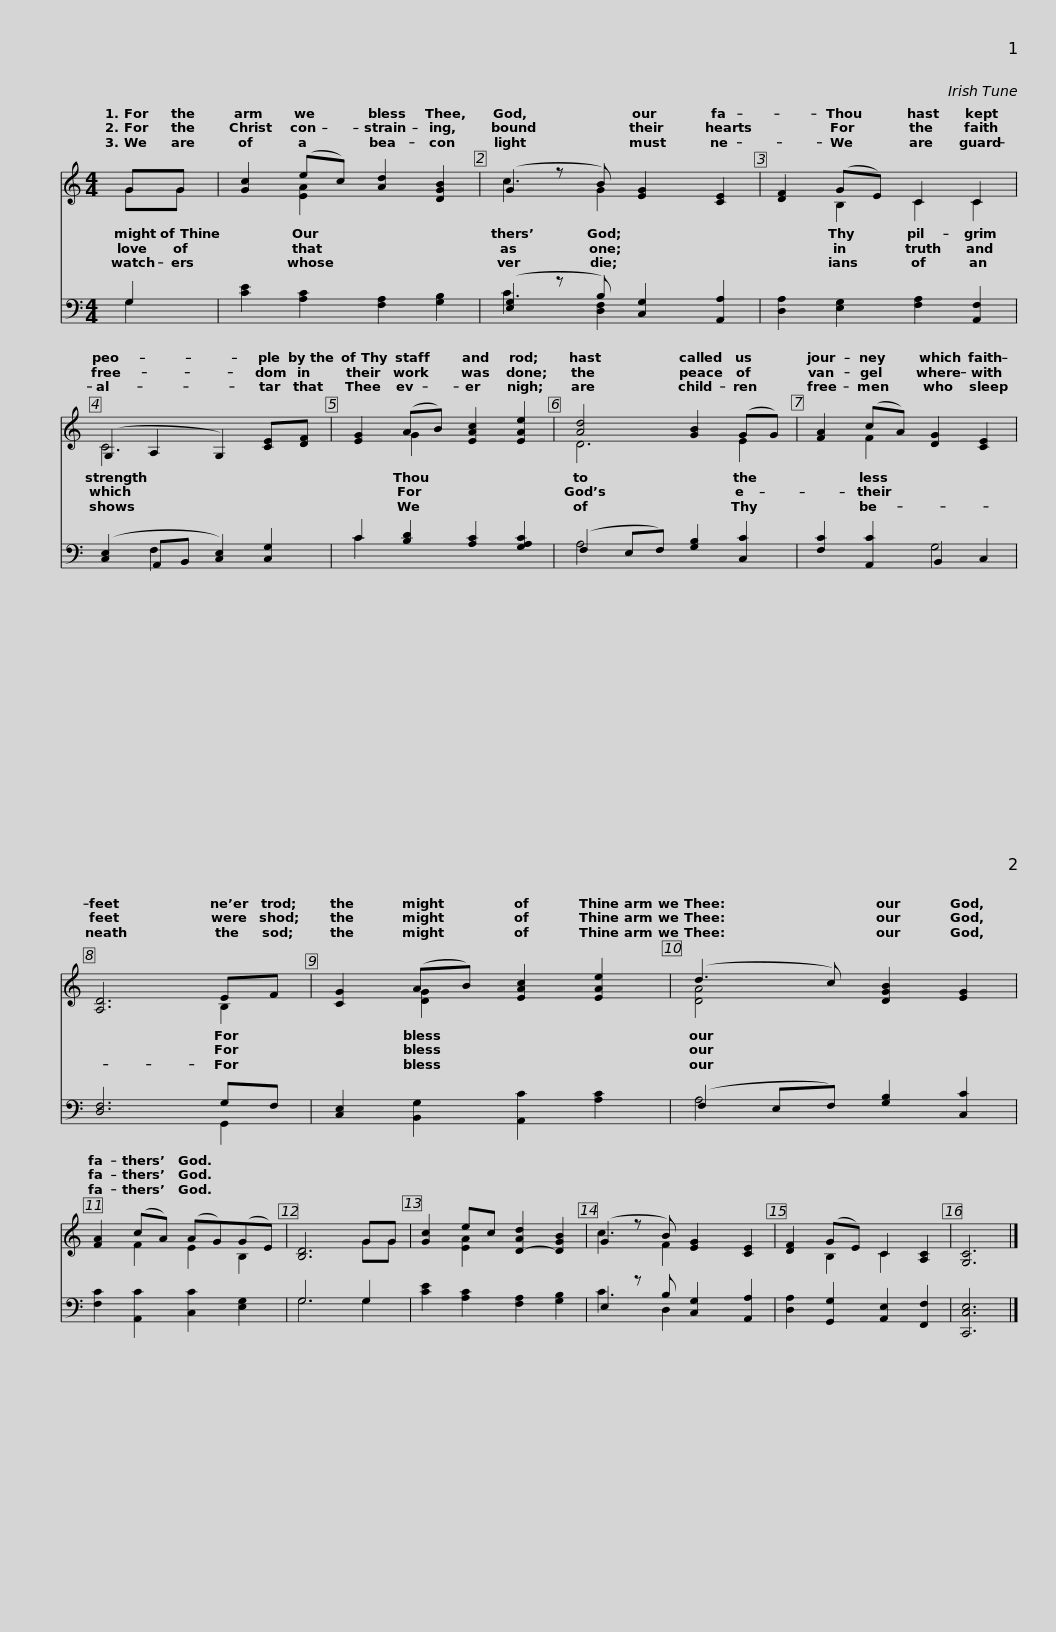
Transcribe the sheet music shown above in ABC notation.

X:1
%%score ( 1 2 ) ( 3 4 )
L:1/8
M:4/4
I:linebreak $
K:C
V:1 treble
V:2 treble
V:3 bass
V:4 bass
V:1
 GG | [Gc]2 (ec) [Ad]2 [DGB]2 | (G2 z B) [EG]2 [CE]2 |$ [DF]2 (GE) C2 C2 | (G,2 A,2 G,2) [CE][DF] | %5
 [EG]2 (AB) [EAc]2 [EAe]2 |$ [Ad]4 [GB]2 (GG) | [FA]2 (cA) [DG]2 [CE]2 | [A,D]6 EF |$ [CG]2 (AB) [EAc]2 [EAe]2 | %10
 (d3 c) [DGB]2 [EG]2 | [FA]2 (cA) (AG)(GE) | [B,D]6 GG |$ [Gc]2 ec [D-Ad]2 [DGB]2 | (G2 z B) [EG]2 [CE]2 | %15
 [DF]2 (GE) C2 [A,C]2 | [G,C]6 |] %17
V:2
 GG | x2 [EA]2 x4 | c3 G2 x3 |$ x2 B,2 C2 C2 | C6 x2 | %5
 x2 G2 x4 |$ D6 E2 | x2 F2 x4 | x6 B,2 |$ x2 [DG]2 x4 | %10
 [DA]4 x4 | x2 F2 E2 B,2 | x6 GG |$ x2 [EA-]2 x4 | c3 F2 x3 | %15
 x2 B,2 C2 x2 | x6 |] %17
V:3
 G,2 | [CE]2 [A,C]2 [F,A,]2 [G,B,]2 | ([E,G,]2 z B,) [C,G,]2 [A,,A,]2 |$ [D,A,]2 [E,G,]2 [F,A,]2 [A,,F,]2 | ([C,E,]2 A,,B,, [C,E,]2) [C,G,]2 | %5
 C2 [B,D]2 [A,C]2 [G,A,C]2 |$ (F,2 E,F,) [G,B,]2 [C,C]2 | [F,C]2 [A,,C]2 B,,2 C,2 | [D,F,]6 G,F, |$ [C,E,]2 [B,,G,]2 [A,,C]2 [A,C]2 | %10
 (F,2 E,F,) [G,B,]2 [C,C]2 | [F,C]2 [A,,C]2 [C,C]2 [E,G,]2 | G,6 G,2 |$ [CE]2 [A,C]2 [F,A,]2 [G,B,]2 | E,2 z B, [C,G,]2 [A,,A,]2 | %15
 [D,A,]2 [G,,G,]2 [A,,E,]2 [F,,F,]2 | [C,,C,E,]6 |] %17
V:4
 G,2 | x8 | C3 [D,F,]2 x3 |$ x8 | x2 F,2 x4 | %5
 C2 x6 |$ A,4 x4 | x4 G,4 | x6 G,,2 |$ x8 | %10
 A,4 x4 | x8 | G,6 G,2 |$ x8 | C3 D,2 x3 | %15
 x8 | x6 |] %17
